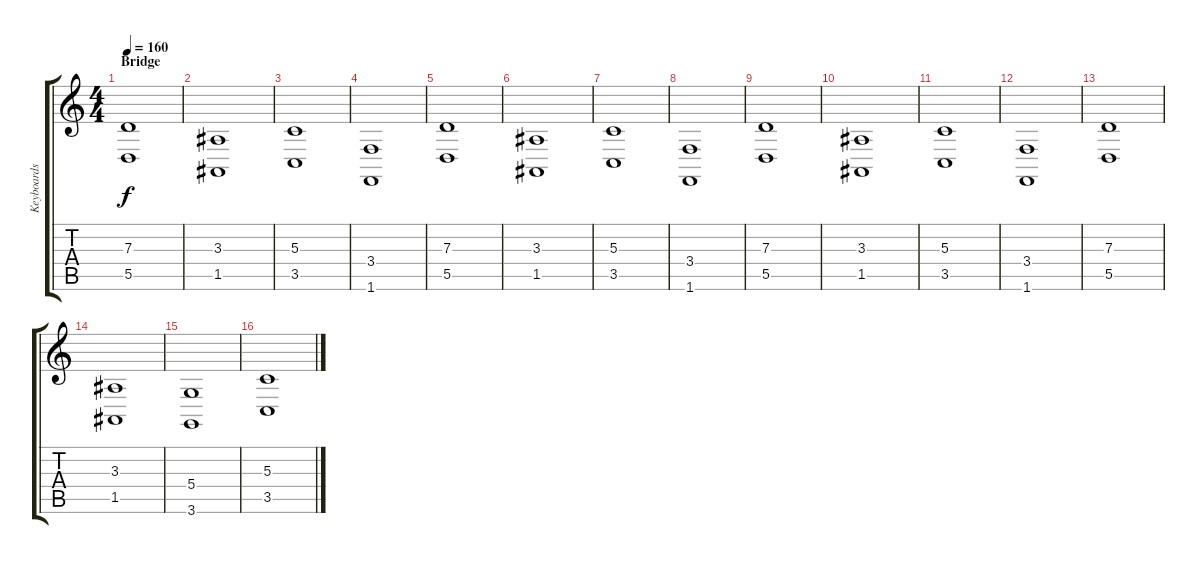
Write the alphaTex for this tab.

\track ("Keyboards 1" "Keyboards ") {instrument stringensemble1}
\staff {score tabs}
\tuning (E4 B3 G3 D3 A2 E2) {hide}
\ts (4 4)
\section ("" "Bridge")
\tempo 160
\clef g2
\ks c
(7.3 5.5).1{dy f} |
(3.3 1.5).1 |
(5.3 3.5).1 |
(3.4 1.6).1 |
(7.3 5.5).1 |
(3.3 1.5).1 |
(5.3 3.5).1 |
(3.4 1.6).1 |
(7.3 5.5).1 |
(3.3 1.5).1 |
(5.3 3.5).1 |
(3.4 1.6).1 |
(7.3 5.5).1 |
(3.3 1.5).1 |
(5.4 3.6).1 |
(5.3 3.5).1
